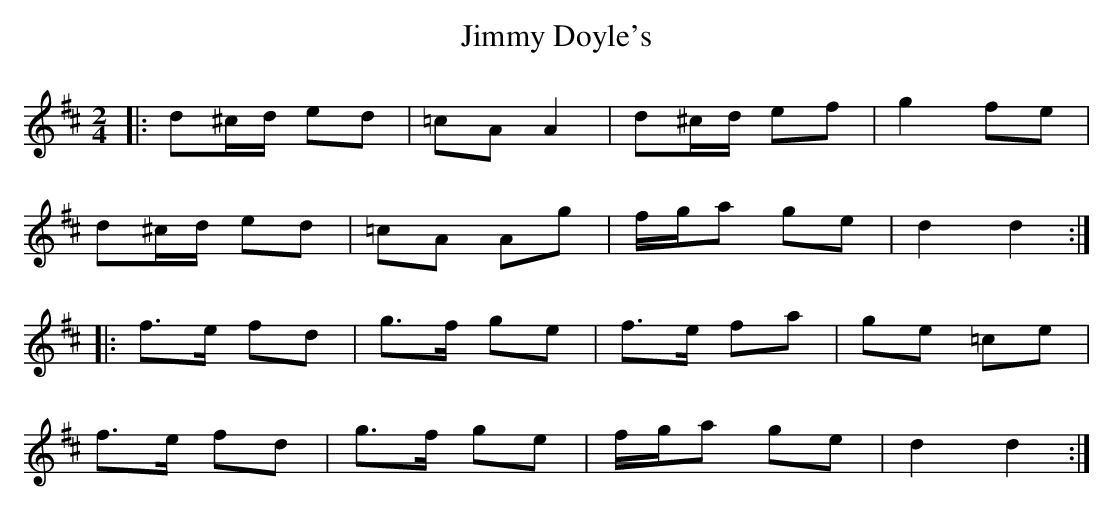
X:1
T: Jimmy Doyle's
M: 2/4
L: 1/8
K: Dmaj
|:d^c/d/ ed|=cA A2|d^c/d/ ef|g2 fe|
d^c/d/ ed|=cA Ag|f/g/a ge|d2 d2:|
|:f>e fd|g>f ge|f>e fa|ge =ce|
f>e fd|g>f ge|f/g/a ge|d2 d2:|
